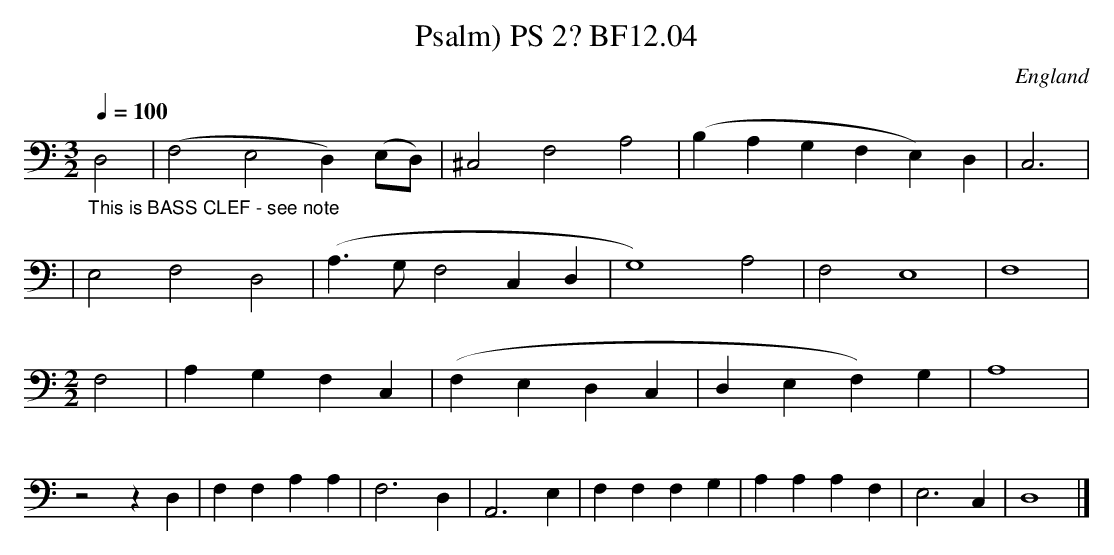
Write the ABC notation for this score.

X:1
T:Psalm) PS 2? BF12.04
L:1/4
M:3/2
O:England
Q:1/4=100
K:CMaj
"_This is BASS CLEF - see note"D,2|\
(F,2E,2D,)(E,/D,/)|^C,2F,2A,2|(B,A,G,F,E,)D,|C,3|!
|E,2F,2D,2|(A,>G,F,2C,D,|G,4)A,2|F,2E,4|F,4|!
M:2/2
L:1/4
F,2|A,G,F,C,|(F,E,D,C,|D,E,F,)G,|A,4|!
z2zD,|F,F,A,A,|F,3D,|A,,3E,|F,F,F,G,|A,A,A,F,|E,3C,|D,4|]
